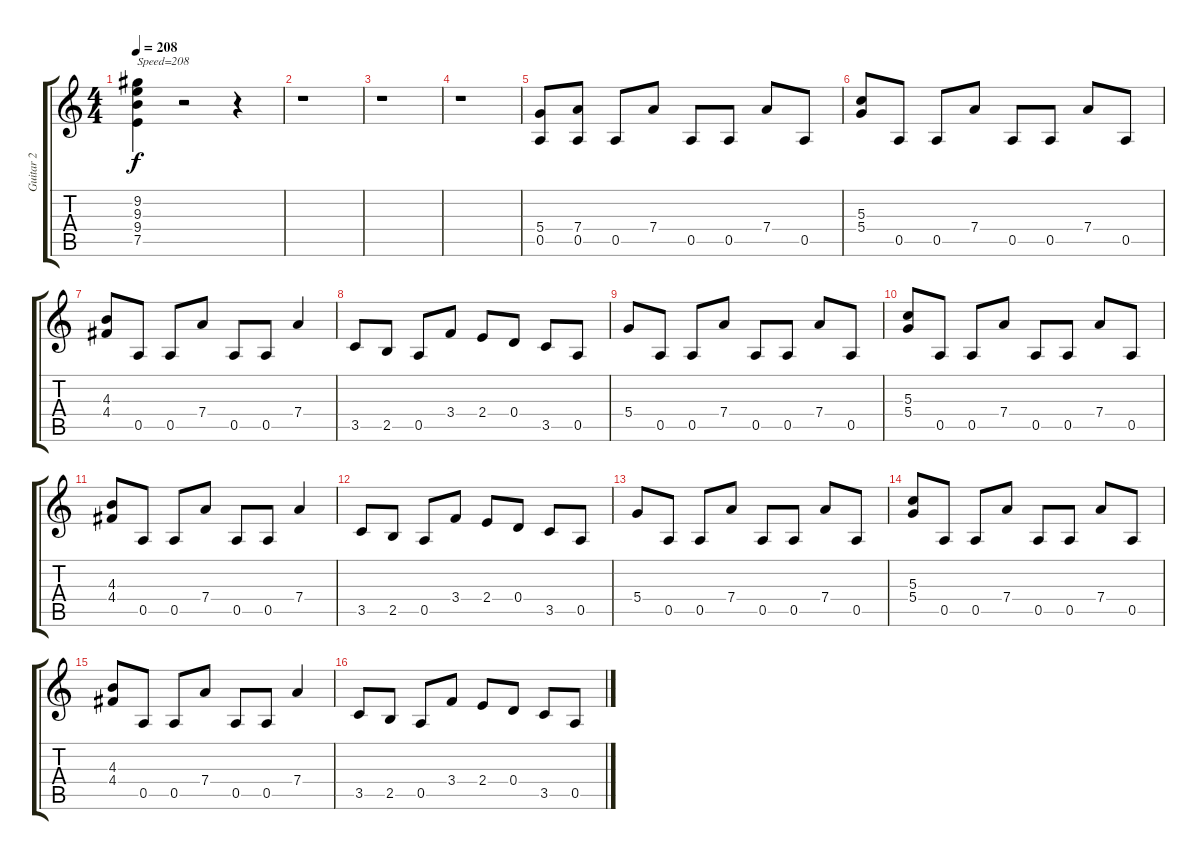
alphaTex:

\track ("Guitar 2" "Guitar 2") {instrument overdrivenguitar}
\staff {score tabs}
\tuning (E4 B3 G3 D3 A2 E2) {hide}
\ts (4 4)
\tempo 208
\clef g2
\ks c
(9.2 9.3 9.4 7.5).4{txt "Speed=208" dy f} r.2 r.4 |
r.1 |
r.1 |
r.1 |
(5.4 0.5).8 (7.4 0.5).8 0.5.8 7.4.8 0.5.8 0.5.8 7.4.8 0.5.8 |
(5.3 5.4).8 0.5.8 0.5.8 7.4.8 0.5.8 0.5.8 7.4.8 0.5.8 |
(4.3 4.4).8 0.5.8 0.5.8 7.4.8 0.5.8 0.5.8 7.4.4 |
3.5.8 2.5.8 0.5.8 3.4.8 2.4.8 0.4.8 3.5.8 0.5.8 |
5.4.8 0.5.8 0.5.8 7.4.8 0.5.8 0.5.8 7.4.8 0.5.8 |
(5.3 5.4).8 0.5.8 0.5.8 7.4.8 0.5.8 0.5.8 7.4.8 0.5.8 |
(4.3 4.4).8 0.5.8 0.5.8 7.4.8 0.5.8 0.5.8 7.4.4 |
3.5.8 2.5.8 0.5.8 3.4.8 2.4.8 0.4.8 3.5.8 0.5.8 |
5.4.8 0.5.8 0.5.8 7.4.8 0.5.8 0.5.8 7.4.8 0.5.8 |
(5.3 5.4).8 0.5.8 0.5.8 7.4.8 0.5.8 0.5.8 7.4.8 0.5.8 |
(4.3 4.4).8 0.5.8 0.5.8 7.4.8 0.5.8 0.5.8 7.4.4 |
3.5.8 2.5.8 0.5.8 3.4.8 2.4.8 0.4.8 3.5.8 0.5.8
